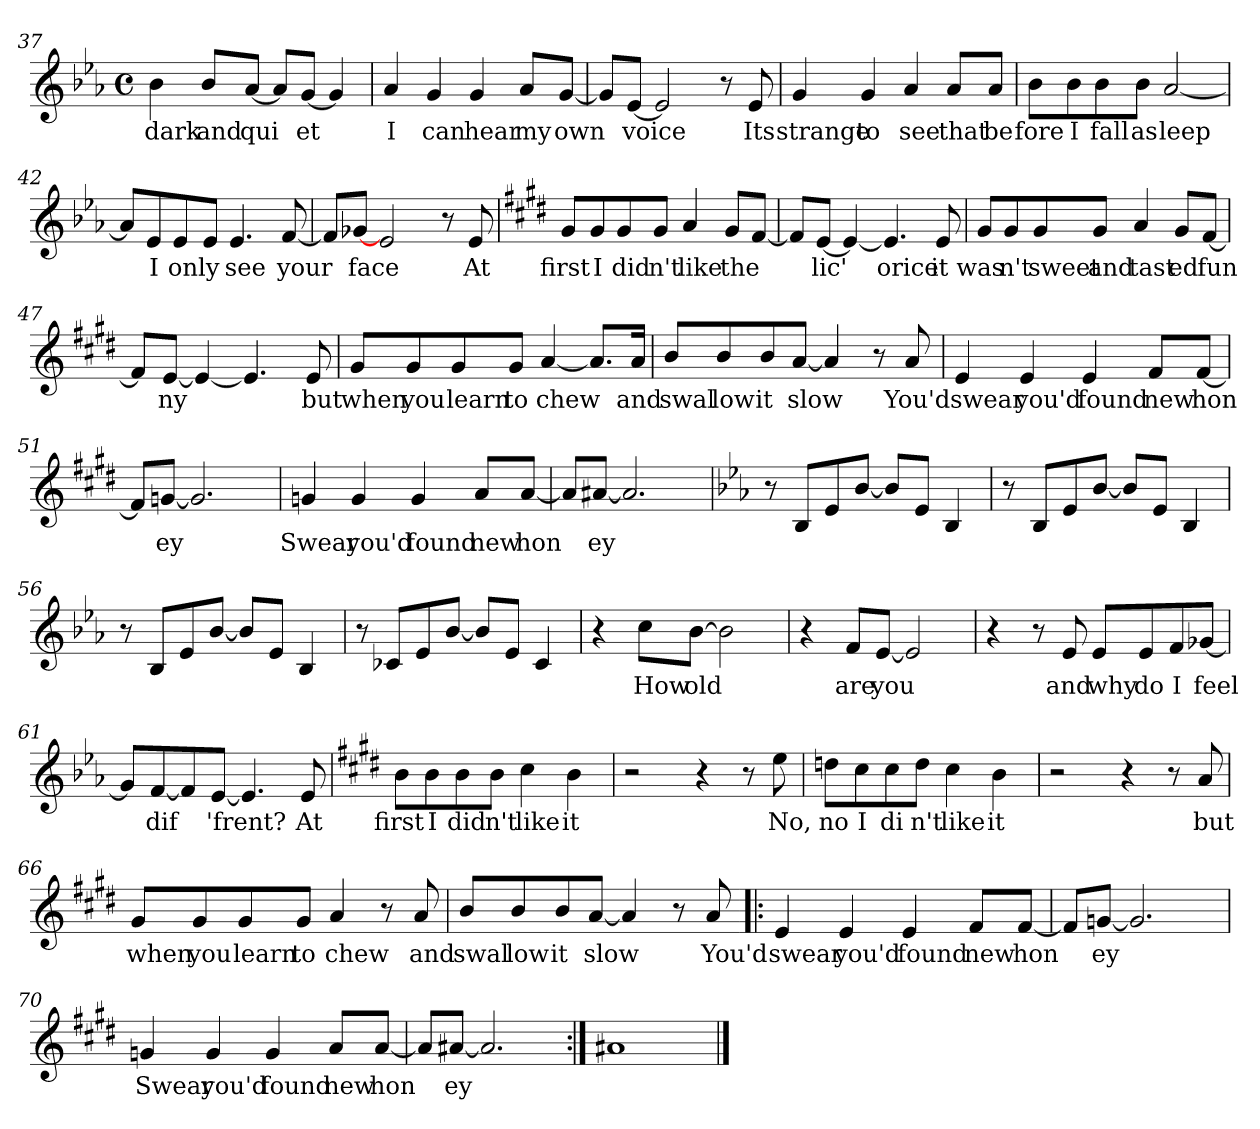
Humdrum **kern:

**kern	**text
*part1	*part1
*staff1	*staff1
*clefG2	*
*k[b-e-a-]	*
*E-:	*
*M4/4	*
*met(c)	*
=37	=37
4b-\	dark
8b-/L	and
[8a-/J	qui
8a-/L]	.
[8g/J	et
4g/]	.
=38	=38
4a-/	I
4g/	can
4g/	hear
8a-/L	my
[8g/J	own
=39	=39
8g/L]	.
[8e-/J	voice
2e-/]	.
8r	.
8e-/	Its
!!LO:PB:g=z
=40	=40
4g/	strange
4g/	to
4a-/	see
8a-/L	that
8a-/J	be
=41	=41
8b-\L	fore
8b-\	I
8b-\	fall
8b-\J	as
[2a-/	leep
=42	=42
8a-/L]	.
8e-/	I
8e-/	on
8e-/J	ly
4.e-/	see
[8f/	your
=43	=43
8f/L]	.
[8g-X/J	face
2e-/	.
8r	.
8e-/	At
!!LO:LB:g=z
=44	=44
*k[f#c#g#d#]	*
*E:	*
8g#/L	first
8g#/	I
8g#/	did
8g#/J	n't
4a/	like
8g#/L	the
[8f#/J	.
=45	=45
8f#/L]	.
[8e/J	lic'
4e/_	.
4.e/]	orice
8e/	it
=46	=46
8g#/L	was
8g#/	n't
8g#/	sweet
8g#/J	and
4a/	tast
8g#/L	ed
[8f#/J	fun
=47	=47
8f#/L]	.
[8e/J	ny
4e/_	.
4.e/]	.
8e/	but
!!LO:LB:g=z
=48	=48
8g#/L	when
8g#/	you
8g#/	learn
8g#/J	to
[4a/	chew
8.a/L]	.
16a/Jk	and
=49	=49
8b/L	swal
8b/	low
8b/	it
[8a/J	slow
4a/]	.
8r	.
8a/	You'd
=50	=50
4e/	swear
4e/	you'd
4e/	found
8f#/L	new
[8f#/J	hon
!!LO:LB:g=z
=51	=51
8f#/L]	.
[8gn/J	ey
2.g/]	.
=52	=52
4gn/	Swear
4g/	you'd
4g/	found
8a/L	new
[8a/J	hon
=53	=53
8a/L]	.
[8a#X/J	ey
2.a#/]	.
!!LO:LB:g=z
=54	=54
*k[b-e-a-]	*
*E-:	*
8r	.
8B-/L	.
8e-/	.
[8b-/J	.
8b-/L]	.
8e-/J	.
4B-/	.
=55	=55
8r	.
8B-/L	.
8e-/	.
[8b-/J	.
8b-/L]	.
8e-/J	.
4B-/	.
=56	=56
8r	.
8B-/L	.
8e-/	.
[8b-/J	.
8b-/L]	.
8e-/J	.
4B-/	.
=57	=57
8r	.
8c-X/L	.
8e-/	.
[8b-/J	.
8b-/L]	.
8e-/J	.
4c-/	.
!!LO:LB:g=z
=58	=58
4r	.
8cc\L	How
[8b-\J	old
2b-\]	.
=59	=59
4r	.
8f/L	are
[8e-/J	you
2e-/]	.
=60	=60
4r	.
8r	.
8e-/	and
8e-/L	why
8e-/	do
8f/	I
[8g-X/J	feel
=61	=61
8g-/L]	.
[8f/	dif
8f/]	.
[8e-/J	'frent?
4.e-/]	.
8e-/	At
!!LO:LB:g=z
=62	=62
*k[f#c#g#d#]	*
*E:	*
8b\L	first
8b\	I
8b\	did
8b\J	n't
4cc#\	like
4b\	it
=63	=63
2r	.
4r	.
8r	.
8ee\	No,
=64	=64
8ddn\L	no
8cc#\	I
8cc#\	di
8dd\J	n't
4cc#\	like
4b\	it
=65	=65
2r	.
4r	.
8r	.
8a/	but
!!LO:LB:g=z
=66	=66
8g#/L	when
8g#/	you
8g#/	learn
8g#/J	to
4a/	chew
8r	.
8a/	and
=67	=67
8b/L	swal
8b/	low
8b/	it
[8a/J	slow
4a/]	.
8r	.
8a/	You'd
!!LO:LB:g=z
=68!|:	=68!|:
4e/	swear
4e/	you'd
4e/	found
8f#/L	new
[8f#/J	hon
=69	=69
8f#/L]	.
[8gn/J	ey
2.g/]	.
=70	=70
4gn/	Swear
4g/	you'd
4g/	found
8a/L	new
[8a/J	hon
=71	=71
8a/L]	.
[8a#X/J	ey
2.a#/]	.
=72:|!	=72:|!
1a#X	.
==	==
*-	*-
